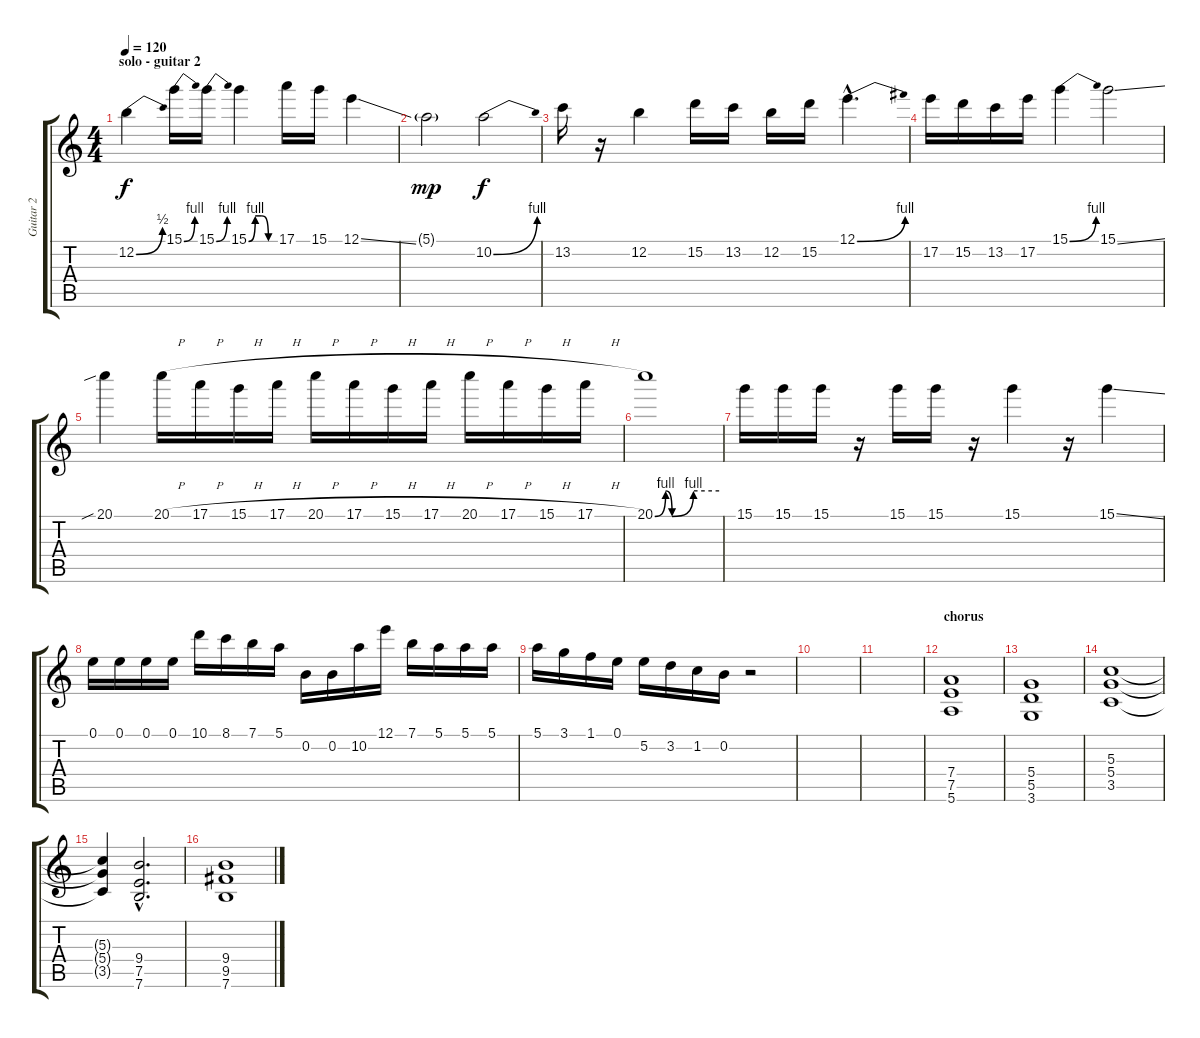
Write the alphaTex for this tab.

\track ("Guitar 2 " "Guitar 2 ") {instrument distortionguitar}
\staff {score tabs}
\tuning (E4 B3 G3 D3 A2 E2) {hide}
\ts (4 4)
\section ("" "solo - guitar 2")
\tempo 120
\clef g2
\ks c
12.2{be (bend 0 0 60 2)}.4{dy f} 15.1{be (bend 0 0 60 4)}.16 15.1{be (bend 0 0 60 4)}.16 15.1{be (custom 0 0 15 4 30 4 45 0 60 0)}.4 17.1.16 15.1.16 12.1{ss}.4 |
5.1{g}.2{dy mp} 10.2{be (bend 0 0 60 4)}.2{dy f} |
13.2.16 r.16 12.2.4 15.2.16 13.2.16 12.2.16 15.2.16 12.1{be (bend 0 0 60 4) hac}.4{d} |
17.2.16 15.2.16 13.2.16 17.2.16 15.1{be (bend 0 0 60 4)}.4 15.1{ss}.2 |
20.1{sib}.4 20.1{h}.16 17.1{h}.16 15.1{h}.16 17.1{h}.16 20.1{h}.16 17.1{h}.16 15.1{h}.16 17.1{h}.16 20.1{h}.16 17.1{h}.16 15.1{h}.16 17.1{h}.16 |
20.1{be (custom 0 0 10 4 16 0 36 4 60 4)}.1 |
15.1.16 15.1.16 15.1.16 r.16 15.1.16 15.1.16 r.16 15.1.4 r.16 15.1{ss}.4 |
0.1.16 0.1.16 0.1.16 0.1.16 10.1.16 8.1.16 7.1.16 5.1.16 0.2.16 0.2.16 10.2.16 12.1.16 7.1.16 5.1.16 5.1.16 5.1.16 |
5.1.16 3.1.16 1.1.16 0.1.16 5.2.16 3.2.16 1.2.16 0.2.16 r.2 |
|
|
\section ("" "chorus")
(7.4 7.5 5.6).1 |
(5.4 5.5 3.6).1 |
(5.3 5.4 3.5).1 |
(5.3{t} 5.4{t} 3.5{t}).4 (9.4{hac} 7.5{hac} 7.6{hac}).2{d} |
(9.4 9.5 7.6).1
